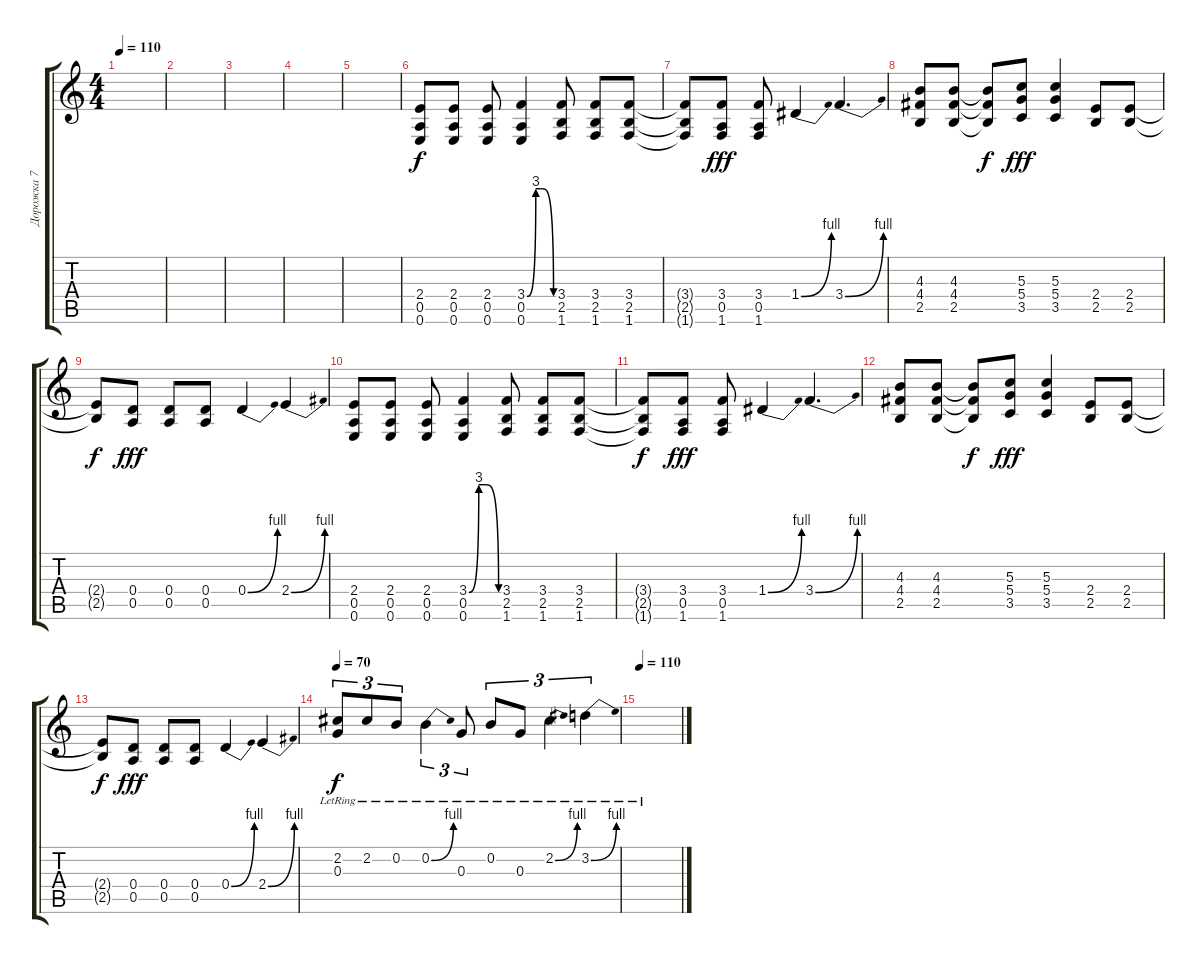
\track ("Дорожка 7" "Дорожка 7") {instrument overdrivenguitar}
\staff {score tabs}
\tuning (E4 B3 G3 D3 A2 E2) {hide}
\ts (4 4)
\tempo 110
\clef g2
\ks c
|
|
|
|
|
(2.4 0.5 0.6).8 (2.4 0.5 0.6).8 (2.4 0.5 0.6).8 (3.4{be (custom 0 0 20 12 25 12 30 12 35 12 60 0)} 0.5 0.6).4 (3.4 2.5 1.6).8 (3.4 2.5 1.6).8 (3.4 2.5 1.6).8 |
(3.4{t} 2.5{t} 1.6{t}).8{dy f} (3.4 0.5 1.6).8{dy fff} (3.4 0.5 1.6).8 1.4{be (bend 0 0 60 4)}.4 3.4{be (bend 0 0 60 4)}.4{d} |
(4.3 4.4 2.5).8 (4.3 4.4 2.5).8 (4.3{t} 4.4{t} 2.5{t}).8{dy f} (5.3 5.4 3.5).8{dy fff} (5.3 5.4 3.5).4 (2.4 2.5).8 (2.4 2.5).8 |
(2.4{t} 2.5{t}).8{dy f} (0.4 0.5).8{dy fff} (0.4 0.5).8 (0.4 0.5).8 0.4{be (bend 0 0 60 4)}.4 2.4{be (bend 0 0 60 4)}.4 |
(2.4 0.5 0.6).8 (2.4 0.5 0.6).8 (2.4 0.5 0.6).8 (3.4{be (custom 0 0 20 12 30 12 35 12 60 0)} 0.5 0.6).4 (3.4 2.5 1.6).8 (3.4 2.5 1.6).8 (3.4 2.5 1.6).8 |
(3.4{t} 2.5{t} 1.6{t}).8{dy f} (3.4 0.5 1.6).8{dy fff} (3.4 0.5 1.6).8 1.4{be (bend 0 0 60 4)}.4 3.4{be (bend 0 0 60 4)}.4{d} |
(4.3 4.4 2.5).8 (4.3 4.4 2.5).8 (4.3{t} 4.4{t} 2.5{t}).8{dy f} (5.3 5.4 3.5).8{dy fff} (5.3 5.4 3.5).4 (2.4 2.5).8 (2.4 2.5).8 |
(2.4{t} 2.5{t}).8{dy f} (0.4 0.5).8{dy fff} (0.4 0.5).8 (0.4 0.5).8 0.4{be (bend 0 0 60 4)}.4 2.4{be (bend 0 0 60 4)}.4 |
\tempo 70
(2.2{lr} 0.3{lr}).8{tu (3 2) dy f volume 7 instrument overdrivenguitar} 2.2{lr}.8{tu (3 2)} 0.2{lr}.8{tu (3 2)} 0.2{be (bend 0 0 60 4) lr}.4{tu (3 2)} 0.3{lr}.8{tu (3 2)} 0.2{lr}.8{tu (3 2)} 0.3{lr}.8{tu (3 2)} 2.2{be (bend 0 0 60 4) lr}.4{tu (3 2)} 3.2{be (bend 0 0 60 4) lr}.4{tu (3 2)} |
\tempo 110
